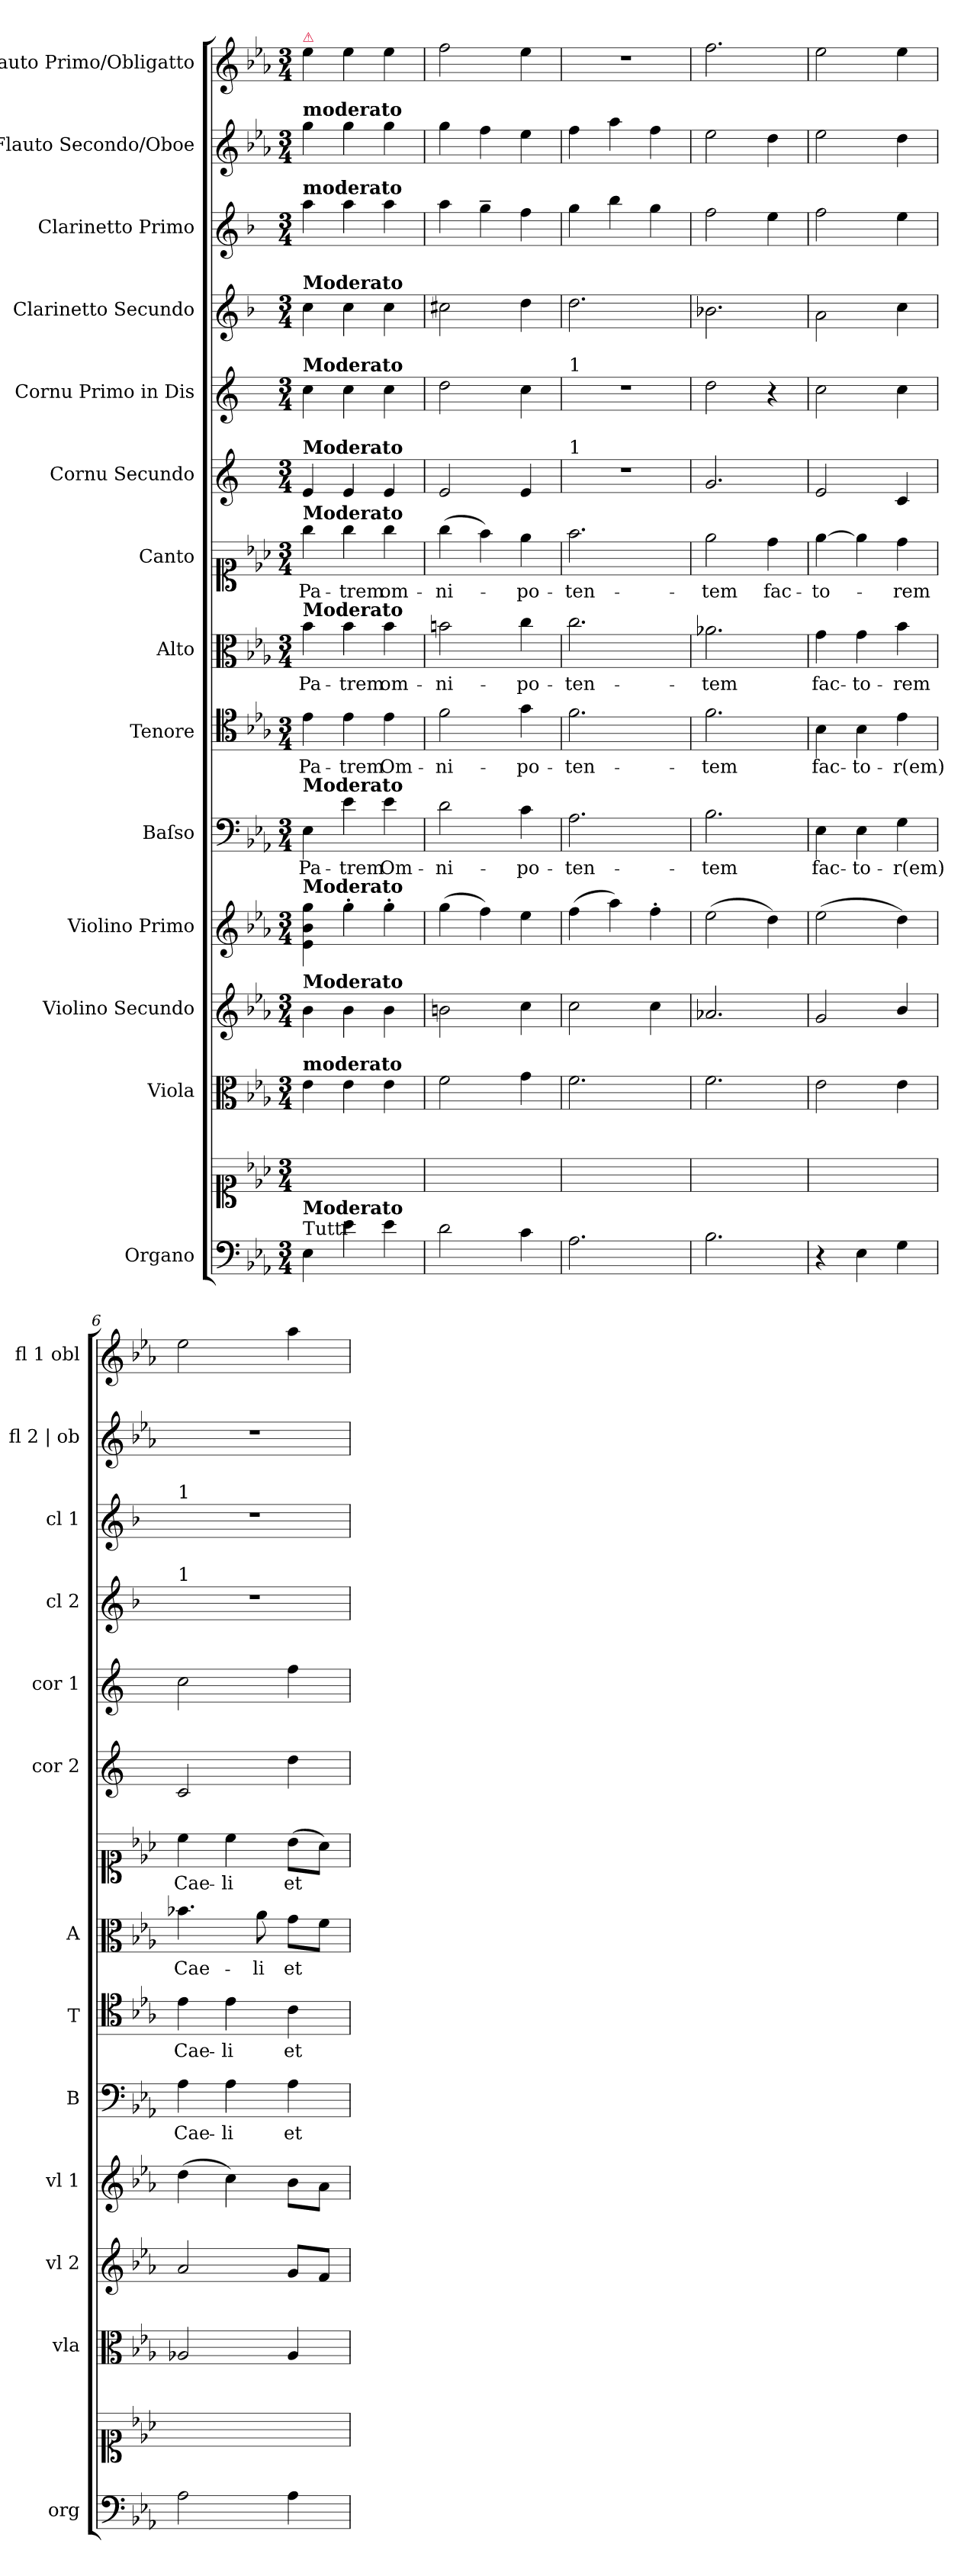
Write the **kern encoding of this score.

**kern	**kern	**kern	**dynam	**kern	**kern	**kern	**text	**kern	**text	**kern	**text	**kern	**text	**kern	**kern	**kern	**kern	**kern	**kern
*part14	*part14	*part13	*part13	*part12	*part11	*part10	*part10	*part9	*part9	*part8	*part8	*part7	*part7	*part6	*part5	*part4	*part3	*part2	*part1
*staff15	*staff14	*staff13	*staff13	*staff12	*staff11	*staff10	*staff10	*staff9	*staff9	*staff8	*staff8	*staff7	*staff7	*staff6	*staff5	*staff4	*staff3	*staff2	*staff1
*I"Organo	*	*I"Viola	*	*I"Violino Secundo	*I"Violino Primo	*I"Baſso	*	*I"Tenore	*	*I"Alto	*	*I"Canto	*	*I"Cornu Secundo	*I"Cornu Primo in Dis	*I"Clarinetto Secundo	*I"Clarinetto Primo	*I"Flauto Secondo/Oboe	*I"Flauto Primo/Obligatto
*I'org	*	*I'vla	*	*I'vl 2	*I'vl 1	*I'B	*	*I'T	*	*I'A	*	*	*	*I'cor 2	*I'cor 1	*I'cl 2	*I'cl 1	*I'fl 2 | ob	*I'fl 1 obl
*clefF4	*clefC1	*clefC3	*	*clefG2	*clefG2	*clefF4	*	*clefC4	*	*clefC3	*	*clefC1	*	*clefG2	*clefG2	*clefG2	*clefG2	*clefG2	*clefG2
*	*	*	*	*	*	*	*	*	*	*	*	*	*	*ITrd-2c-3	*ITrd-2c-3	*ITrd1c2	*ITrd1c2	*	*
*k[b-e-a-]	*k[b-e-a-]	*k[b-e-a-]	*	*k[b-e-a-]	*k[b-e-a-]	*k[b-e-a-]	*	*k[b-e-a-]	*	*k[b-e-a-]	*	*k[b-e-a-]	*	*k[b-e-a-]	*k[b-e-a-]	*k[b-e-a-]	*k[b-e-a-]	*k[b-e-a-]	*k[b-e-a-]
*E-:	*E-:	*E-:	*	*E-:	*E-:	*E-:	*	*E-:	*	*E-:	*	*E-:	*	*E-:	*E-:	*E-:	*E-:	*E-:	*E-:
*M3/4	*M3/4	*M3/4	*	*M3/4	*M3/4	*M3/4	*	*M3/4	*	*M3/4	*	*M3/4	*	*M3/4	*M3/4	*M3/4	*M3/4	*M3/4	*M3/4
=1	=1	=1	=1	=1	=1	=1	=1	=1	=1	=1	=1	=1	=1	=1	=1	=1	=1	=1	=1
!	!	!	!	!	!	!	!	!	!	!	!	!	!	!	!	!	!	!	!LO:TX:a:color=crimson:t=⚠
!	!	!	!	!	!	!	!	!	!	!	!	!	!	!	!	!	!	!LO:TX:a:B:t=moderato	!
!	!	!	!	!	!	!	!	!	!	!	!	!	!	!	!	!	!LO:TX:a:B:t=moderato	!	!
!	!	!	!	!	!	!	!	!	!	!	!	!	!	!	!	!LO:TX:a:B:t=Moderato	!	!	!
!	!	!	!	!	!	!	!	!	!	!	!	!	!	!	!LO:TX:a:B:t=Moderato	!	!	!	!
!	!	!	!	!	!	!	!	!	!	!	!	!	!	!LO:TX:a:B:t=Moderato	!	!	!	!	!
!	!	!	!	!	!	!	!	!	!	!	!	!LO:TX:a:B:t=Moderato	!	!	!	!	!	!	!
!	!	!	!	!	!	!	!	!	!	!LO:TX:a:B:t=Moderato	!	!	!	!	!	!	!	!	!
!	!	!	!	!	!	!LO:TX:a:B:t=Moderato	!	!	!	!	!	!	!	!	!	!	!	!	!
!	!	!	!	!	!LO:TX:a:B:t=Moderato	!	!	!	!	!	!	!	!	!	!	!	!	!	!
!	!	!	!	!LO:TX:a:B:t=Moderato	!	!	!	!	!	!	!	!	!	!	!	!	!	!	!
!	!	!LO:TX:a:B:t=moderato	!	!	!	!	!	!	!	!	!	!	!	!	!	!	!	!	!
!LO:TX:a:t=Tutti	!	!	!	!	!	!	!	!	!	!	!	!	!	!	!	!	!	!	!
!LO:TX:a:B:t=Moderato	!	!	!	!	!	!	!	!	!	!	!	!	!	!	!	!	!	!	!
!	!	!	!LO:DY:a	!	!	!	!	!	!	!	!	!	!	!	!	!	!	!	!
4E-\	2.ryy	4e-\	for	4b-\	4e-\ 4b-\ 4gg\	4E-\	Pa-	4e-\	Pa-	4b-\	Pa-	4gg\	Pa-	4g/	4ee-\	4b-\	4gg\	4gg\	4ee-\
4e-\	.	4e-\	.	4b-\	4gg'>\	4e-\	-trem	4e-\	-trem	4b-\	-trem	4gg\	-trem	4g/	4ee-\	4b-\	4gg\	4gg\	4ee-\
4e-\	.	4e-\	.	4b-\	4gg'>\	4e-\	Om-	4e-\	Om-	4b-\	om-	4gg\	om-	4g/	4ee-\	4b-\	4gg\	4gg\	4ee-\
=2	=2	=2	=2	=2	=2	=2	=2	=2	=2	=2	=2	=2	=2	=2	=2	=2	=2	=2	=2
2d\	2.ryy	2f\	.	2bn\	(>4gg\	2d\	-ni-	2f\	-ni-	2bn\	-ni-	(>4gg\	-ni-	2g/	2ff\	2bn\	4gg\	4gg\	2ff\
.	.	.	.	.	4ff\)	.	.	.	.	.	.	4ff\)	.	.	.	.	4ff~>\	4ff\	.
4c\	.	4g\	.	4cc\	4ee-\	4c\	-po-	4g\	-po-	4cc\	-po-	4ee-\	-po-	4g/	4ee-\	4cc\	4ee-\	4ee-\	4ee-\
=3	=3	=3	=3	=3	=3	=3	=3	=3	=3	=3	=3	=3	=3	=3	=3	=3	=3	=3	=3
!	!	!	!	!	!	!	!	!	!	!	!	!	!	!	!LO:TX:a:t=1	!	!	!	!
!	!	!	!	!	!	!	!	!	!	!	!	!	!	!LO:TX:a:t=1	!	!	!	!	!
2.A-\	2.ryy	2.f\	.	2cc\	(>4ff\	2.A-\	-ten-	2.f\	-ten-	2.cc\	-ten-	2.ff\	-ten-	2.r	2.r	2.cc\	4ff\	4ff\	2.r
.	.	.	.	.	4aa-\)	.	.	.	.	.	.	.	.	.	.	.	4aa-\	4aa-\	.
.	.	.	.	4cc\	4ff'>\	.	.	.	.	.	.	.	.	.	.	.	4ff\	4ff\	.
=4	=4	=4	=4	=4	=4	=4	=4	=4	=4	=4	=4	=4	=4	=4	=4	=4	=4	=4	=4
2.B-\	2.ryy	2.f\	.	2.a-X/	(>2ee-\	2.B-\	-tem	2.f\	-tem	2.a-X\	-tem	2ee-\	-tem	2.b-/	2ff\	2.a-X\	2ee-\	2ee-\	2.ff\
.	.	.	.	.	4dd\)	.	.	.	.	.	.	4dd\	fac-	.	4r	.	4dd\	4dd\	.
=5	=5	=5	=5	=5	=5	=5	=5	=5	=5	=5	=5	=5	=5	=5	=5	=5	=5	=5	=5
4r	2.ryy	2e-\	.	2g/	(>2ee-\	4E-\	fac-	4B-\	fac-	4g\	fac-	[4ee-\	-to-	2g/	2ee-\	2g\	2ee-\	2ee-\	2ee-\
4E-\	.	.	.	.	.	4E-\	-to-	4B-\	-to-	4g\	-to-	4ee-\]	.	.	.	.	.	.	.
4G\	.	4e-\	.	4b-/	4dd\)	4G\	-r(em)	4e-\	-r(em)	4b-\	-rem	4dd\	-rem	4e-/	4ee-\	4b-\	4dd\	4dd\	4ee-\
=6	=6	=6	=6	=6	=6	=6	=6	=6	=6	=6	=6	=6	=6	=6	=6	=6	=6	=6	=6
!	!	!	!	!	!	!	!	!	!	!	!	!	!	!	!	!	!LO:TX:a:t=1	!	!
!	!	!	!	!	!	!	!	!	!	!	!	!	!	!	!	!LO:TX:a:t=1	!	!	!
2A-\	2.ryy	2A-X/	.	2a-/	(>4dd\	4A-\	Cae-	4e-\	Cae-	4.b-X\	Cae-	4cc\	Cae-	2e-/	2ee-\	2.r	2.r	2.r	2ee-\
.	.	.	.	.	4cc\)	4A-\	-li	4e-\	-li	.	.	4cc\	-li	.	.	.	.	.	.
.	.	.	.	.	.	.	.	.	.	8a-\	-li	.	.	.	.	.	.	.	.
4A-\	.	4A-/	.	8g/L	8b-\L	4A-\	et	4c\	et	8g\L	et	(>8b-\L	et	4ff\	4aa-\	.	.	.	4aa-\
.	.	.	.	8f/J	8a-\J	.	.	.	.	8f\J	.	8a-\J)	.	.	.	.	.	.	.
=	=	=	=	=	=	=	=	=	=	=	=	=	=	=	=	=	=	=	=
*-	*-	*-	*-	*-	*-	*-	*-	*-	*-	*-	*-	*-	*-	*-	*-	*-	*-	*-	*-
